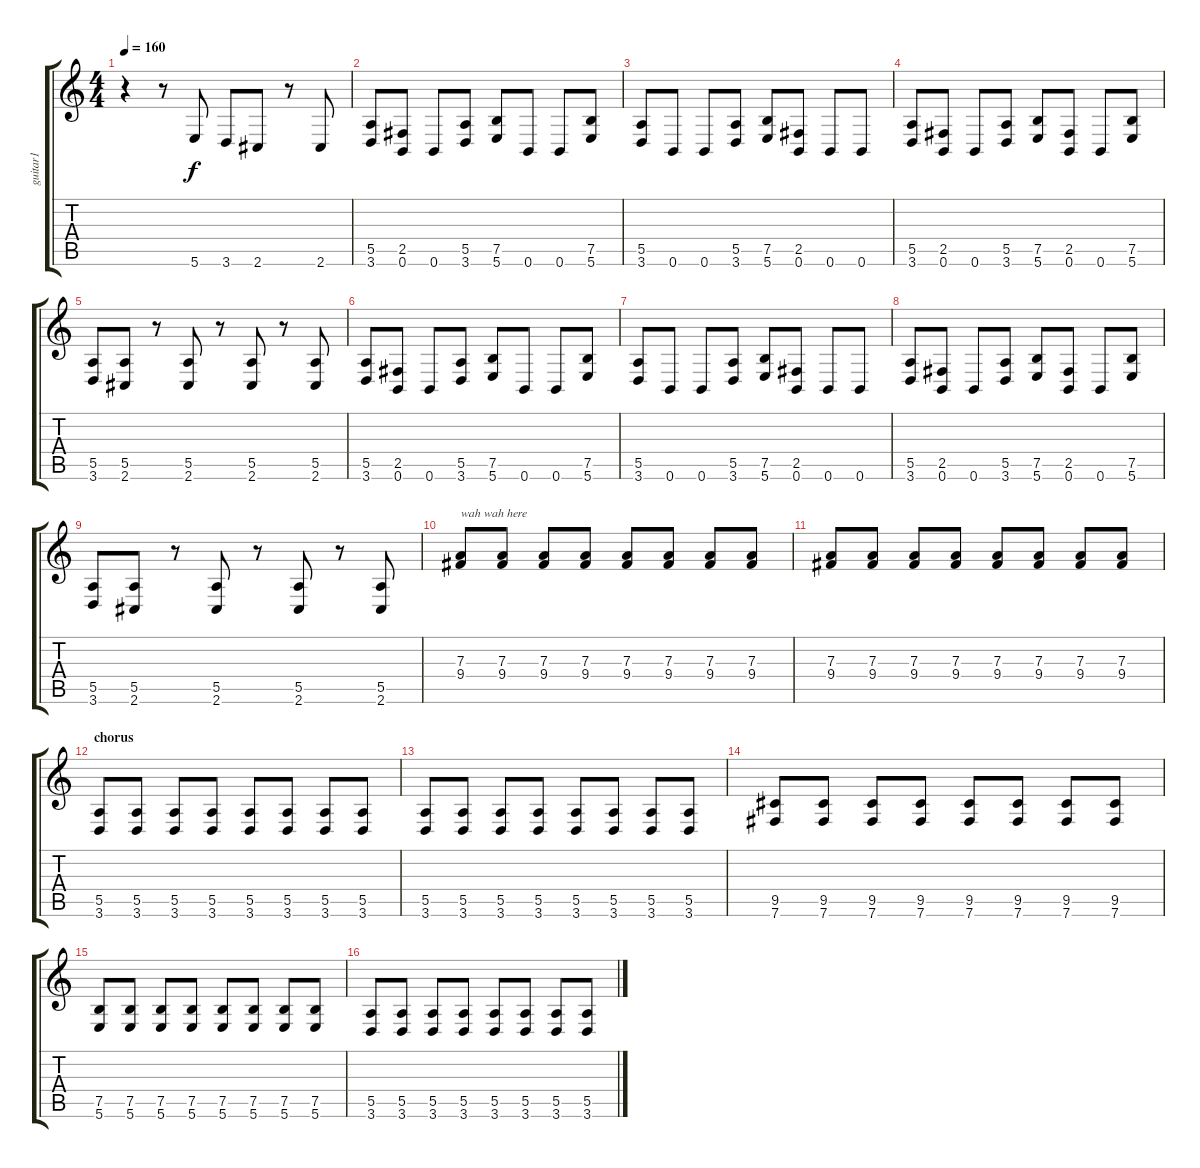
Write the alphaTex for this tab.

\track ("guitar1" "guitar1") {instrument distortionguitar}
\staff {score tabs}
\tuning (B3 Gb3 D3 A2 E2 B1) {hide}
\ts (4 4)
\tempo 160
\clef g2
\ks c
r.4{dy f} r.8 5.6.8 3.6.8 2.6.8 r.8 2.6.8 |
(5.5 3.6).8 (2.5 0.6).8 0.6.8 (5.5 3.6).8 (7.5 5.6).8 0.6.8 0.6.8 (7.5 5.6).8 |
(5.5 3.6).8 0.6.8 0.6.8 (5.5 3.6).8 (7.5 5.6).8 (2.5 0.6).8 0.6.8 0.6.8 |
(5.5 3.6).8 (2.5 0.6).8 0.6.8 (5.5 3.6).8 (7.5 5.6).8 (2.5 0.6).8 0.6.8 (7.5 5.6).8 |
(5.5 3.6).8 (5.5 2.6).8 r.8 (5.5 2.6).8 r.8 (5.5 2.6).8 r.8 (5.5 2.6).8 |
(5.5 3.6).8 (2.5 0.6).8 0.6.8 (5.5 3.6).8 (7.5 5.6).8 0.6.8 0.6.8 (7.5 5.6).8 |
(5.5 3.6).8 0.6.8 0.6.8 (5.5 3.6).8 (7.5 5.6).8 (2.5 0.6).8 0.6.8 0.6.8 |
(5.5 3.6).8 (2.5 0.6).8 0.6.8 (5.5 3.6).8 (7.5 5.6).8 (2.5 0.6).8 0.6.8 (7.5 5.6).8 |
(5.5 3.6).8 (5.5 2.6).8 r.8 (5.5 2.6).8 r.8 (5.5 2.6).8 r.8 (5.5 2.6).8 |
(7.3 9.4).8{txt "wah wah here"} (7.3 9.4).8 (7.3 9.4).8 (7.3 9.4).8 (7.3 9.4).8 (7.3 9.4).8 (7.3 9.4).8 (7.3 9.4).8 |
(7.3 9.4).8 (7.3 9.4).8 (7.3 9.4).8 (7.3 9.4).8 (7.3 9.4).8 (7.3 9.4).8 (7.3 9.4).8 (7.3 9.4).8 |
\section ("" "chorus")
(5.5 3.6).8 (5.5 3.6).8 (5.5 3.6).8 (5.5 3.6).8 (5.5 3.6).8 (5.5 3.6).8 (5.5 3.6).8 (5.5 3.6).8 |
(5.5 3.6).8 (5.5 3.6).8 (5.5 3.6).8 (5.5 3.6).8 (5.5 3.6).8 (5.5 3.6).8 (5.5 3.6).8 (5.5 3.6).8 |
(9.5 7.6).8 (9.5 7.6).8 (9.5 7.6).8 (9.5 7.6).8 (9.5 7.6).8 (9.5 7.6).8 (9.5 7.6).8 (9.5 7.6).8 |
(7.5 5.6).8 (7.5 5.6).8 (7.5 5.6).8 (7.5 5.6).8 (7.5 5.6).8 (7.5 5.6).8 (7.5 5.6).8 (7.5 5.6).8 |
(5.5 3.6).8 (5.5 3.6).8 (5.5 3.6).8 (5.5 3.6).8 (5.5 3.6).8 (5.5 3.6).8 (5.5 3.6).8 (5.5 3.6).8
